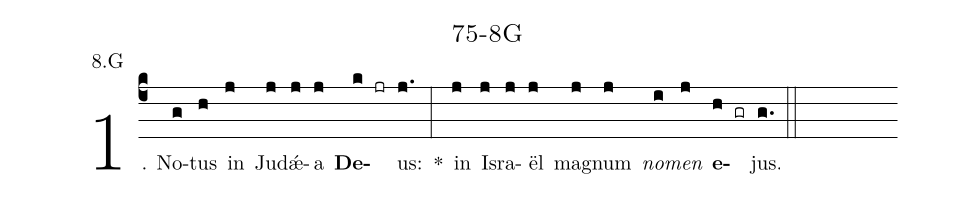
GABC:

name: 75-8G;
annotation: 8.G;
%%
(c4)1. No(g)tus(h) in(j) Ju(j)dǽ(j)a(j) <b>De</b>(k jr)us:(j.) *(:) in(j) Is(j)ra(j)ël(j) ma(j)gnum(j) <i>no</i>(i)<i>men</i>(j) <b>e</b>(h gr)jus.(g.) (::)
